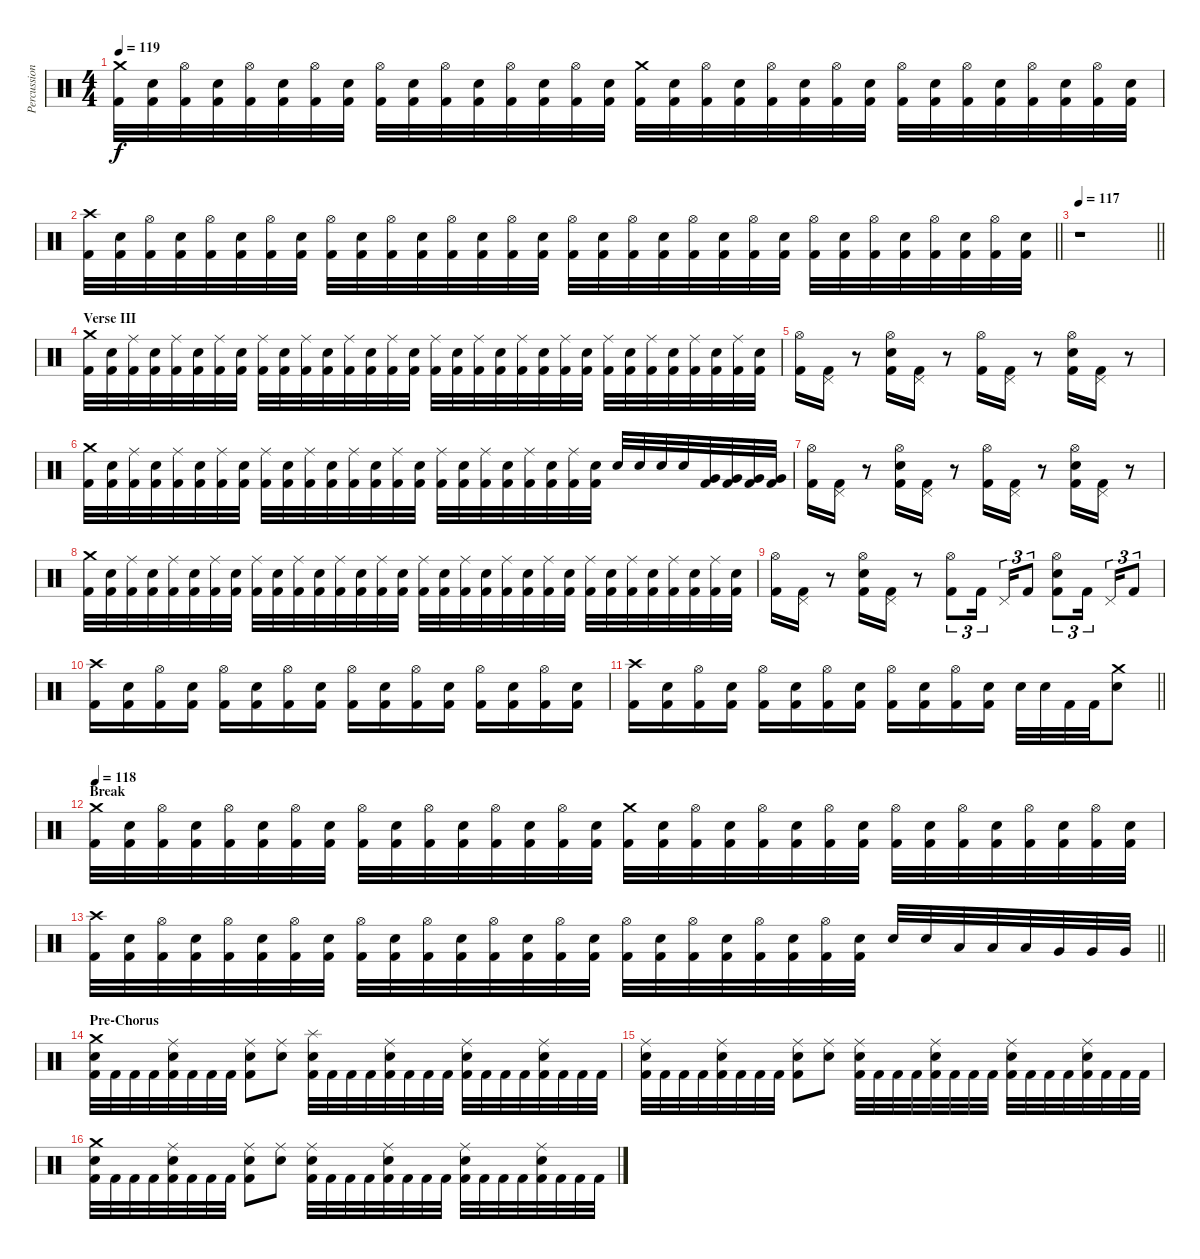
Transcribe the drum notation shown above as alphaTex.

\track ("Percussion" "Percussion") {instrument percussion}
\staff {score}
\articulation defaults
\ts (4 4)
\tempo 119
\clef neutral
\ks c
("Crash medium (hit)" "Kick (hit) 2").32{dy f} ("Electric Snare (hit)" "Kick (hit) 2").32 ("Hi-Hat (open)" "Kick (hit) 2").32 ("Electric Snare (hit)" "Kick (hit) 2").32 ("Hi-Hat (open)" "Kick (hit) 2").32 ("Electric Snare (hit)" "Kick (hit) 2").32 ("Hi-Hat (open)" "Kick (hit) 2").32 ("Electric Snare (hit)" "Kick (hit) 2").32 ("Hi-Hat (open)" "Kick (hit) 2").32 ("Electric Snare (hit)" "Kick (hit) 2").32 ("Hi-Hat (open)" "Kick (hit) 2").32 ("Electric Snare (hit)" "Kick (hit) 2").32 ("Hi-Hat (open)" "Kick (hit) 2").32 ("Electric Snare (hit)" "Kick (hit) 2").32 ("Hi-Hat (open)" "Kick (hit) 2").32 ("Electric Snare (hit)" "Kick (hit) 2").32 ("Crash medium (hit)" "Kick (hit) 2").32 ("Electric Snare (hit)" "Kick (hit) 2").32 ("Hi-Hat (open)" "Kick (hit) 2").32 ("Electric Snare (hit)" "Kick (hit) 2").32 ("Hi-Hat (open)" "Kick (hit) 2").32 ("Electric Snare (hit)" "Kick (hit) 2").32 ("Hi-Hat (open)" "Kick (hit) 2").32 ("Electric Snare (hit)" "Kick (hit) 2").32 ("Hi-Hat (open)" "Kick (hit) 2").32 ("Electric Snare (hit)" "Kick (hit) 2").32 ("Hi-Hat (open)" "Kick (hit) 2").32 ("Electric Snare (hit)" "Kick (hit) 2").32 ("Hi-Hat (open)" "Kick (hit) 2").32 ("Electric Snare (hit)" "Kick (hit) 2").32 ("Hi-Hat (open)" "Kick (hit) 2").32 ("Electric Snare (hit)" "Kick (hit) 2").32 |
\barLineRight lightlight
("Crash high (hit)" "Kick (hit) 2").32 ("Electric Snare (hit)" "Kick (hit) 2").32 ("Hi-Hat (open)" "Kick (hit) 2").32 ("Electric Snare (hit)" "Kick (hit) 2").32 ("Hi-Hat (open)" "Kick (hit) 2").32 ("Electric Snare (hit)" "Kick (hit) 2").32 ("Hi-Hat (open)" "Kick (hit) 2").32 ("Electric Snare (hit)" "Kick (hit) 2").32 ("Hi-Hat (open)" "Kick (hit) 2").32 ("Electric Snare (hit)" "Kick (hit) 2").32 ("Hi-Hat (open)" "Kick (hit) 2").32 ("Electric Snare (hit)" "Kick (hit) 2").32 ("Hi-Hat (open)" "Kick (hit) 2").32 ("Electric Snare (hit)" "Kick (hit) 2").32 ("Hi-Hat (open)" "Kick (hit) 2").32 ("Electric Snare (hit)" "Kick (hit) 2").32 ("Hi-Hat (open)" "Kick (hit) 2").32 ("Electric Snare (hit)" "Kick (hit) 2").32 ("Hi-Hat (open)" "Kick (hit) 2").32 ("Electric Snare (hit)" "Kick (hit) 2").32 ("Hi-Hat (open)" "Kick (hit) 2").32 ("Electric Snare (hit)" "Kick (hit) 2").32 ("Hi-Hat (open)" "Kick (hit) 2").32 ("Electric Snare (hit)" "Kick (hit) 2").32 ("Hi-Hat (open)" "Kick (hit) 2").32 ("Electric Snare (hit)" "Kick (hit) 2").32 ("Hi-Hat (open)" "Kick (hit) 2").32 ("Electric Snare (hit)" "Kick (hit) 2").32 ("Hi-Hat (open)" "Kick (hit) 2").32 ("Electric Snare (hit)" "Kick (hit) 2").32 ("Hi-Hat (open)" "Kick (hit) 2").32 ("Electric Snare (hit)" "Kick (hit) 2").32 |
\tempo 117
\barLineRight lightlight
r.1{volume 0} |
\section ("" "Verse III")
("Crash medium (hit)" "Kick (hit) 2").32{volume 13} ("Electric Snare (hit)" "Kick (hit) 2").32 ("Ride (middle)" "Kick (hit) 2").32 ("Electric Snare (hit)" "Kick (hit) 2").32 ("Ride (middle)" "Kick (hit) 2").32 ("Electric Snare (hit)" "Kick (hit) 2").32 ("Ride (middle)" "Kick (hit) 2").32 ("Electric Snare (hit)" "Kick (hit) 2").32 ("Ride (middle)" "Kick (hit) 2").32 ("Electric Snare (hit)" "Kick (hit) 2").32 ("Ride (middle)" "Kick (hit) 2").32 ("Electric Snare (hit)" "Kick (hit) 2").32 ("Ride (middle)" "Kick (hit) 2").32 ("Electric Snare (hit)" "Kick (hit) 2").32 ("Ride (middle)" "Kick (hit) 2").32 ("Electric Snare (hit)" "Kick (hit) 2").32 ("Ride (middle)" "Kick (hit) 2").32 ("Electric Snare (hit)" "Kick (hit) 2").32 ("Ride (middle)" "Kick (hit) 2").32 ("Electric Snare (hit)" "Kick (hit) 2").32 ("Ride (middle)" "Kick (hit) 2").32 ("Electric Snare (hit)" "Kick (hit) 2").32 ("Ride (middle)" "Kick (hit) 2").32 ("Electric Snare (hit)" "Kick (hit) 2").32 ("Ride (middle)" "Kick (hit) 2").32 ("Electric Snare (hit)" "Kick (hit) 2").32 ("Ride (middle)" "Kick (hit) 2").32 ("Electric Snare (hit)" "Kick (hit) 2").32 ("Ride (middle)" "Kick (hit) 2").32 ("Electric Snare (hit)" "Kick (hit) 2").32 ("Ride (middle)" "Kick (hit) 2").32 ("Electric Snare (hit)" "Kick (hit) 2").32 |
("Hi-Hat (open)" "Kick (hit) 2").16 ("Pedal Hi-Hat (hit)" "Kick (hit) 2").16 r.8 ("Hi-Hat (open)" "Electric Snare (hit)" "Kick (hit) 2").16 ("Pedal Hi-Hat (hit)" "Kick (hit) 2").16 r.8 ("Hi-Hat (open)" "Kick (hit) 2").16 ("Pedal Hi-Hat (hit)" "Kick (hit) 2").16 r.8 ("Hi-Hat (open)" "Electric Snare (hit)" "Kick (hit) 2").16 ("Pedal Hi-Hat (hit)" "Kick (hit) 2").16 r.8 |
("Crash medium (hit)" "Kick (hit) 2").32 ("Electric Snare (hit)" "Kick (hit) 2").32 ("Ride (middle)" "Kick (hit) 2").32 ("Electric Snare (hit)" "Kick (hit) 2").32 ("Ride (middle)" "Kick (hit) 2").32 ("Electric Snare (hit)" "Kick (hit) 2").32 ("Ride (middle)" "Kick (hit) 2").32 ("Electric Snare (hit)" "Kick (hit) 2").32 ("Ride (middle)" "Kick (hit) 2").32 ("Electric Snare (hit)" "Kick (hit) 2").32 ("Ride (middle)" "Kick (hit) 2").32 ("Electric Snare (hit)" "Kick (hit) 2").32 ("Ride (middle)" "Kick (hit) 2").32 ("Electric Snare (hit)" "Kick (hit) 2").32 ("Ride (middle)" "Kick (hit) 2").32 ("Electric Snare (hit)" "Kick (hit) 2").32 ("Ride (middle)" "Kick (hit) 2").32 ("Electric Snare (hit)" "Kick (hit) 2").32 ("Ride (middle)" "Kick (hit) 2").32 ("Electric Snare (hit)" "Kick (hit) 2").32 ("Ride (middle)" "Kick (hit) 2").32 ("Electric Snare (hit)" "Kick (hit) 2").32 ("Ride (middle)" "Kick (hit) 2").32 ("Electric Snare (hit)" "Kick (hit) 2").32 "Electric Snare (hit)".32 "Electric Snare (hit)".32 "Electric Snare (hit)".32 "Electric Snare (hit)".32 ("Very Low Tom (hit)" "Kick (hit) 2").32 ("Very Low Tom (hit)" "Kick (hit) 2").32 ("Very Low Tom (hit)" "Kick (hit) 2").32 ("Very Low Tom (hit)" "Kick (hit) 2").32 |
("Hi-Hat (open)" "Kick (hit) 2").16 ("Pedal Hi-Hat (hit)" "Kick (hit) 2").16 r.8 ("Hi-Hat (open)" "Electric Snare (hit)" "Kick (hit) 2").16 ("Pedal Hi-Hat (hit)" "Kick (hit) 2").16 r.8 ("Hi-Hat (open)" "Kick (hit) 2").16 ("Pedal Hi-Hat (hit)" "Kick (hit) 2").16 r.8 ("Hi-Hat (open)" "Electric Snare (hit)" "Kick (hit) 2").16 ("Pedal Hi-Hat (hit)" "Kick (hit) 2").16 r.8 |
("Crash medium (hit)" "Kick (hit) 2").32 ("Electric Snare (hit)" "Kick (hit) 2").32 ("Ride (middle)" "Kick (hit) 2").32 ("Electric Snare (hit)" "Kick (hit) 2").32 ("Ride (middle)" "Kick (hit) 2").32 ("Electric Snare (hit)" "Kick (hit) 2").32 ("Ride (middle)" "Kick (hit) 2").32 ("Electric Snare (hit)" "Kick (hit) 2").32 ("Ride (middle)" "Kick (hit) 2").32 ("Electric Snare (hit)" "Kick (hit) 2").32 ("Ride (middle)" "Kick (hit) 2").32 ("Electric Snare (hit)" "Kick (hit) 2").32 ("Ride (middle)" "Kick (hit) 2").32 ("Electric Snare (hit)" "Kick (hit) 2").32 ("Ride (middle)" "Kick (hit) 2").32 ("Electric Snare (hit)" "Kick (hit) 2").32 ("Ride (middle)" "Kick (hit) 2").32 ("Electric Snare (hit)" "Kick (hit) 2").32 ("Ride (middle)" "Kick (hit) 2").32 ("Electric Snare (hit)" "Kick (hit) 2").32 ("Ride (middle)" "Kick (hit) 2").32 ("Electric Snare (hit)" "Kick (hit) 2").32 ("Ride (middle)" "Kick (hit) 2").32 ("Electric Snare (hit)" "Kick (hit) 2").32 ("Ride (middle)" "Kick (hit) 2").32 ("Electric Snare (hit)" "Kick (hit) 2").32 ("Ride (middle)" "Kick (hit) 2").32 ("Electric Snare (hit)" "Kick (hit) 2").32 ("Ride (middle)" "Kick (hit) 2").32 ("Electric Snare (hit)" "Kick (hit) 2").32 ("Ride (middle)" "Kick (hit) 2").32 ("Electric Snare (hit)" "Kick (hit) 2").32 |
("Hi-Hat (open)" "Kick (hit) 2").16 ("Pedal Hi-Hat (hit)" "Kick (hit) 2").16 r.8 ("Hi-Hat (open)" "Electric Snare (hit)" "Kick (hit) 2").16 ("Pedal Hi-Hat (hit)" "Kick (hit) 2").16 r.8 ("Hi-Hat (open)" "Kick (hit) 2").8{tu (3 2)} "Kick (hit) 2".16{tu (3 2) beam splitsecondary} "Pedal Hi-Hat (hit)".16{tu (3 2)} "Kick (hit) 2".8{tu (3 2)} ("Hi-Hat (open)" "Electric Snare (hit)" "Kick (hit) 2").8{tu (3 2)} "Kick (hit) 2".16{tu (3 2) beam splitsecondary} "Pedal Hi-Hat (hit)".16{tu (3 2)} "Kick (hit) 2".8{tu (3 2)} |
("Crash high (hit)" "Kick (hit) 2").16 ("Electric Snare (hit)" "Kick (hit) 2").16 ("Hi-Hat (open)" "Kick (hit) 2").16 ("Electric Snare (hit)" "Kick (hit) 2").16 ("Hi-Hat (open)" "Kick (hit) 2").16 ("Electric Snare (hit)" "Kick (hit) 2").16 ("Hi-Hat (open)" "Kick (hit) 2").16 ("Electric Snare (hit)" "Kick (hit) 2").16 ("Hi-Hat (open)" "Kick (hit) 2").16 ("Electric Snare (hit)" "Kick (hit) 2").16 ("Hi-Hat (open)" "Kick (hit) 2").16 ("Electric Snare (hit)" "Kick (hit) 2").16 ("Hi-Hat (open)" "Kick (hit) 2").16 ("Electric Snare (hit)" "Kick (hit) 2").16 ("Hi-Hat (open)" "Kick (hit) 2").16 ("Electric Snare (hit)" "Kick (hit) 2").16 |
\barLineRight lightlight
("Crash high (hit)" "Kick (hit) 2").16 ("Electric Snare (hit)" "Kick (hit) 2").16 ("Hi-Hat (open)" "Kick (hit) 2").16 ("Electric Snare (hit)" "Kick (hit) 2").16 ("Hi-Hat (open)" "Kick (hit) 2").16 ("Electric Snare (hit)" "Kick (hit) 2").16 ("Hi-Hat (open)" "Kick (hit) 2").16 ("Electric Snare (hit)" "Kick (hit) 2").16 ("Hi-Hat (open)" "Kick (hit) 2").16 ("Electric Snare (hit)" "Kick (hit) 2").16 ("Hi-Hat (open)" "Kick (hit) 2").16 ("Electric Snare (hit)" "Kick (hit) 2").16 "Electric Snare (hit)".32 "Electric Snare (hit)".32 "Kick (hit) 2".32 "Kick (hit) 2".32 ("Crash medium (hit)" "Electric Snare (hit)").8 |
\section ("" "Break")
\tempo 118
("Crash medium (hit)" "Kick (hit) 2").32 ("Electric Snare (hit)" "Kick (hit) 2").32 ("Hi-Hat (open)" "Kick (hit) 2").32 ("Electric Snare (hit)" "Kick (hit) 2").32 ("Hi-Hat (open)" "Kick (hit) 2").32 ("Electric Snare (hit)" "Kick (hit) 2").32 ("Hi-Hat (open)" "Kick (hit) 2").32 ("Electric Snare (hit)" "Kick (hit) 2").32 ("Hi-Hat (open)" "Kick (hit) 2").32 ("Electric Snare (hit)" "Kick (hit) 2").32 ("Hi-Hat (open)" "Kick (hit) 2").32 ("Electric Snare (hit)" "Kick (hit) 2").32 ("Hi-Hat (open)" "Kick (hit) 2").32 ("Electric Snare (hit)" "Kick (hit) 2").32 ("Hi-Hat (open)" "Kick (hit) 2").32 ("Electric Snare (hit)" "Kick (hit) 2").32 ("Crash medium (hit)" "Kick (hit) 2").32 ("Electric Snare (hit)" "Kick (hit) 2").32 ("Hi-Hat (open)" "Kick (hit) 2").32 ("Electric Snare (hit)" "Kick (hit) 2").32 ("Hi-Hat (open)" "Kick (hit) 2").32 ("Electric Snare (hit)" "Kick (hit) 2").32 ("Hi-Hat (open)" "Kick (hit) 2").32 ("Electric Snare (hit)" "Kick (hit) 2").32 ("Hi-Hat (open)" "Kick (hit) 2").32 ("Electric Snare (hit)" "Kick (hit) 2").32 ("Hi-Hat (open)" "Kick (hit) 2").32 ("Electric Snare (hit)" "Kick (hit) 2").32 ("Hi-Hat (open)" "Kick (hit) 2").32 ("Electric Snare (hit)" "Kick (hit) 2").32 ("Hi-Hat (open)" "Kick (hit) 2").32 ("Electric Snare (hit)" "Kick (hit) 2").32 |
\barLineRight lightlight
("Crash high (hit)" "Kick (hit) 2").32 ("Electric Snare (hit)" "Kick (hit) 2").32 ("Hi-Hat (open)" "Kick (hit) 2").32 ("Electric Snare (hit)" "Kick (hit) 2").32 ("Hi-Hat (open)" "Kick (hit) 2").32 ("Electric Snare (hit)" "Kick (hit) 2").32 ("Hi-Hat (open)" "Kick (hit) 2").32 ("Electric Snare (hit)" "Kick (hit) 2").32 ("Hi-Hat (open)" "Kick (hit) 2").32 ("Electric Snare (hit)" "Kick (hit) 2").32 ("Hi-Hat (open)" "Kick (hit) 2").32 ("Electric Snare (hit)" "Kick (hit) 2").32 ("Hi-Hat (open)" "Kick (hit) 2").32 ("Electric Snare (hit)" "Kick (hit) 2").32 ("Hi-Hat (open)" "Kick (hit) 2").32 ("Electric Snare (hit)" "Kick (hit) 2").32 ("Hi-Hat (open)" "Kick (hit) 2").32 ("Electric Snare (hit)" "Kick (hit) 2").32 ("Hi-Hat (open)" "Kick (hit) 2").32 ("Electric Snare (hit)" "Kick (hit) 2").32 ("Hi-Hat (open)" "Kick (hit) 2").32 ("Electric Snare (hit)" "Kick (hit) 2").32 ("Hi-Hat (open)" "Kick (hit) 2").32 ("Electric Snare (hit)" "Kick (hit) 2").32 "Electric Snare (hit)".32 "Electric Snare (hit)".32 "Low Tom (hit)".32 "Low Tom (hit)".32 "Low Tom (hit)".32 "Very Low Tom (hit)".32 "Very Low Tom (hit)".32 "Very Low Tom (hit)".32 |
\section ("" "Pre-Chorus")
("Crash medium (hit)" "Electric Snare (hit)" "Kick (hit) 2").32 "Kick (hit) 2".32 "Kick (hit) 2".32 "Kick (hit) 2".32 ("Ride (middle)" "Electric Snare (hit)" "Kick (hit) 2").32 "Kick (hit) 2".32 "Kick (hit) 2".32 "Kick (hit) 2".32 ("Ride (middle)" "Electric Snare (hit)" "Kick (hit) 2").8 ("Ride (middle)" "Electric Snare (hit)").8 ("Splash (hit)" "Electric Snare (hit)" "Kick (hit) 2").32 "Kick (hit) 2".32 "Kick (hit) 2".32 "Kick (hit) 2".32 ("Ride (middle)" "Electric Snare (hit)" "Kick (hit) 2").32 "Kick (hit) 2".32 "Kick (hit) 2".32 "Kick (hit) 2".32 ("Ride (middle)" "Electric Snare (hit)" "Kick (hit) 2").32 "Kick (hit) 2".32 "Kick (hit) 2".32 "Kick (hit) 2".32 ("Ride (middle)" "Electric Snare (hit)" "Kick (hit) 2").32 "Kick (hit) 2".32 "Kick (hit) 2".32 "Kick (hit) 2".32 |
("Ride (middle)" "Electric Snare (hit)" "Kick (hit) 2").32 "Kick (hit) 2".32 "Kick (hit) 2".32 "Kick (hit) 2".32 ("Ride (middle)" "Electric Snare (hit)" "Kick (hit) 2").32 "Kick (hit) 2".32 "Kick (hit) 2".32 "Kick (hit) 2".32 ("Ride (middle)" "Electric Snare (hit)" "Kick (hit) 2").8 ("Ride (middle)" "Electric Snare (hit)").8 ("Ride (middle)" "Electric Snare (hit)" "Kick (hit) 2").32 "Kick (hit) 2".32 "Kick (hit) 2".32 "Kick (hit) 2".32 ("Ride (middle)" "Electric Snare (hit)" "Kick (hit) 2").32 "Kick (hit) 2".32 "Kick (hit) 2".32 "Kick (hit) 2".32 ("Ride (middle)" "Electric Snare (hit)" "Kick (hit) 2").32 "Kick (hit) 2".32 "Kick (hit) 2".32 "Kick (hit) 2".32 ("Ride (middle)" "Electric Snare (hit)" "Kick (hit) 2").32 "Kick (hit) 2".32 "Kick (hit) 2".32 "Kick (hit) 2".32 |
("Crash medium (hit)" "Electric Snare (hit)" "Kick (hit) 2").32 "Kick (hit) 2".32 "Kick (hit) 2".32 "Kick (hit) 2".32 ("Ride (middle)" "Electric Snare (hit)" "Kick (hit) 2").32 "Kick (hit) 2".32 "Kick (hit) 2".32 "Kick (hit) 2".32 ("Ride (middle)" "Electric Snare (hit)" "Kick (hit) 2").8 ("Ride (middle)" "Electric Snare (hit)").8 ("Ride (middle)" "Electric Snare (hit)" "Kick (hit) 2").32 "Kick (hit) 2".32 "Kick (hit) 2".32 "Kick (hit) 2".32 ("Ride (middle)" "Electric Snare (hit)" "Kick (hit) 2").32 "Kick (hit) 2".32 "Kick (hit) 2".32 "Kick (hit) 2".32 ("Ride (middle)" "Electric Snare (hit)" "Kick (hit) 2").32 "Kick (hit) 2".32 "Kick (hit) 2".32 "Kick (hit) 2".32 ("Ride (middle)" "Electric Snare (hit)" "Kick (hit) 2").32 "Kick (hit) 2".32 "Kick (hit) 2".32 "Kick (hit) 2".32
